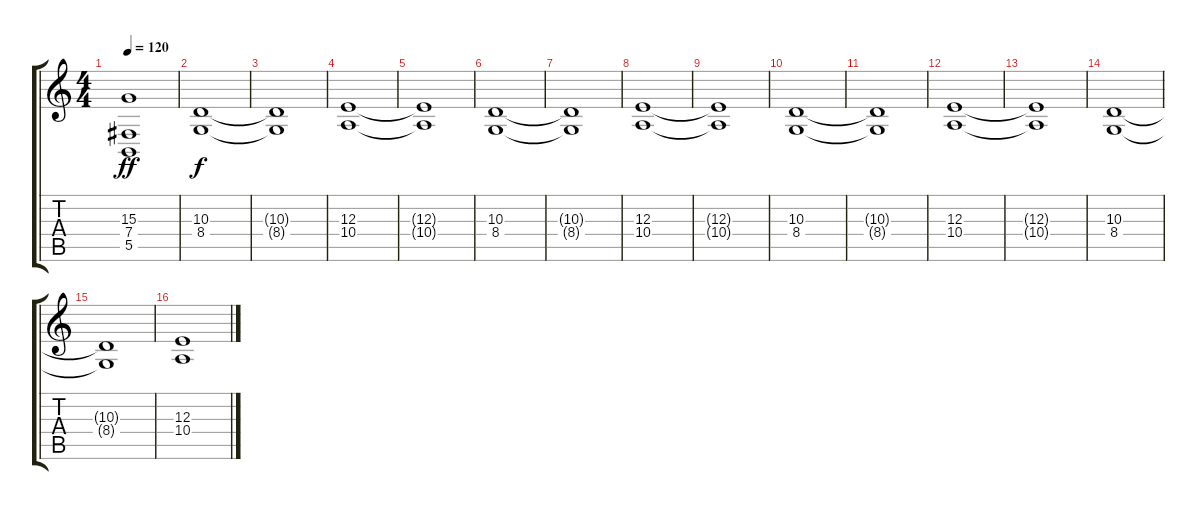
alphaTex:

\track "" {instrument synthvoice}
\staff {score tabs}
\tuning (Db4 Ab3 E3 B2 Gb2 B1) {hide}
\ts (4 4)
\tempo 120
\clef g2
\ks c
(15.3 7.4{t} 5.5{t}).1{dy ff} |
(10.3 8.4).1{dy f} |
(10.3{t} 8.4{t}).1 |
(12.3 10.4).1 |
(12.3{t} 10.4{t}).1 |
(10.3 8.4).1 |
(10.3{t} 8.4{t}).1 |
(12.3 10.4).1 |
(12.3{t} 10.4{t}).1 |
(10.3 8.4).1 |
(10.3{t} 8.4{t}).1 |
(12.3 10.4).1 |
(12.3{t} 10.4{t}).1 |
(10.3 8.4).1 |
(10.3{t} 8.4{t}).1 |
(12.3 10.4).1
